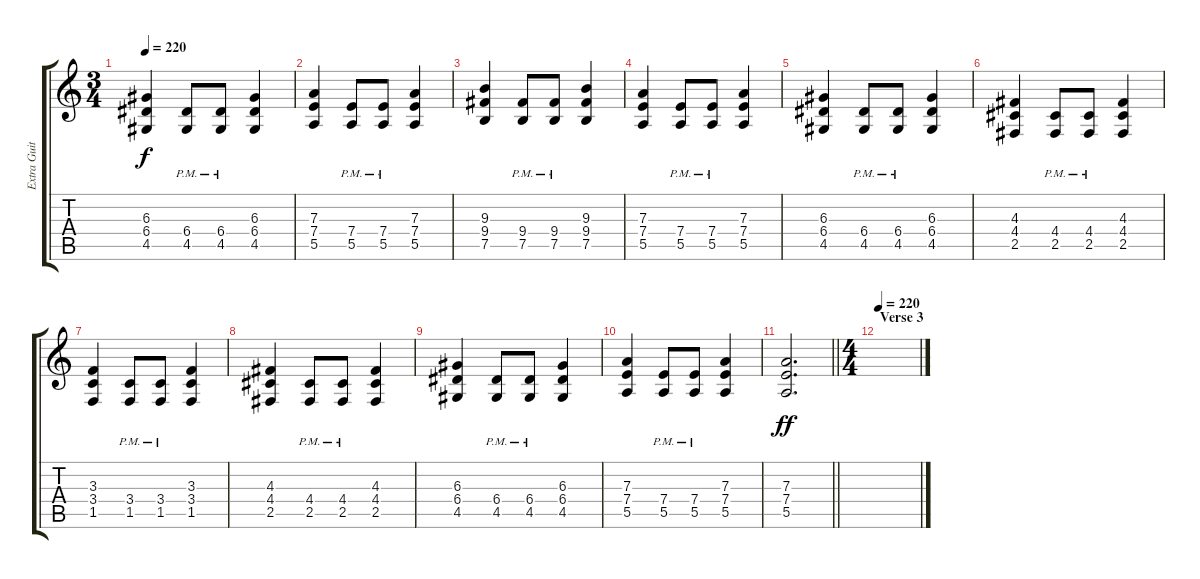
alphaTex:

\track ("Extra Guitar" "Extra Guit") {instrument distortionguitar}
\staff {score tabs}
\tuning (B3 Gb3 D3 A2 E2 B1) {hide}
\ts (3 4)
\tempo 220
\clef g2
\ks c
(6.3 6.4 4.5).4{dy f} (6.4{pm} 4.5{pm}).8 (6.4{pm} 4.5{pm}).8 (6.3 6.4 4.5).4 |
(7.3 7.4 5.5).4 (7.4{pm} 5.5{pm}).8 (7.4{pm} 5.5{pm}).8 (7.3 7.4 5.5).4 |
(9.3 9.4 7.5).4 (9.4{pm} 7.5{pm}).8 (9.4{pm} 7.5{pm}).8 (9.3 9.4 7.5).4 |
(7.3 7.4 5.5).4 (7.4{pm} 5.5{pm}).8 (7.4{pm} 5.5{pm}).8 (7.3 7.4 5.5).4 |
(6.3 6.4 4.5).4 (6.4{pm} 4.5{pm}).8 (6.4{pm} 4.5{pm}).8 (6.3 6.4 4.5).4 |
(4.3 4.4 2.5).4 (4.4{pm} 2.5{pm}).8 (4.4{pm} 2.5{pm}).8 (4.3 4.4 2.5).4 |
(3.3 3.4 1.5).4 (3.4{pm} 1.5{pm}).8 (3.4{pm} 1.5{pm}).8 (3.3 3.4 1.5).4 |
(4.3 4.4 2.5).4 (4.4{pm} 2.5{pm}).8 (4.4{pm} 2.5{pm}).8 (4.3 4.4 2.5).4 |
(6.3 6.4 4.5).4 (6.4{pm} 4.5{pm}).8 (6.4{pm} 4.5{pm}).8 (6.3 6.4 4.5).4 |
(7.3 7.4 5.5).4 (7.4{pm} 5.5{pm}).8 (7.4{pm} 5.5{pm}).8 (7.3 7.4 5.5).4 |
\barLineRight lightlight
(7.3 7.4 5.5).2{d dy ff} |
\ts (4 4)
\section ("" "Verse 3")
\tempo 220
